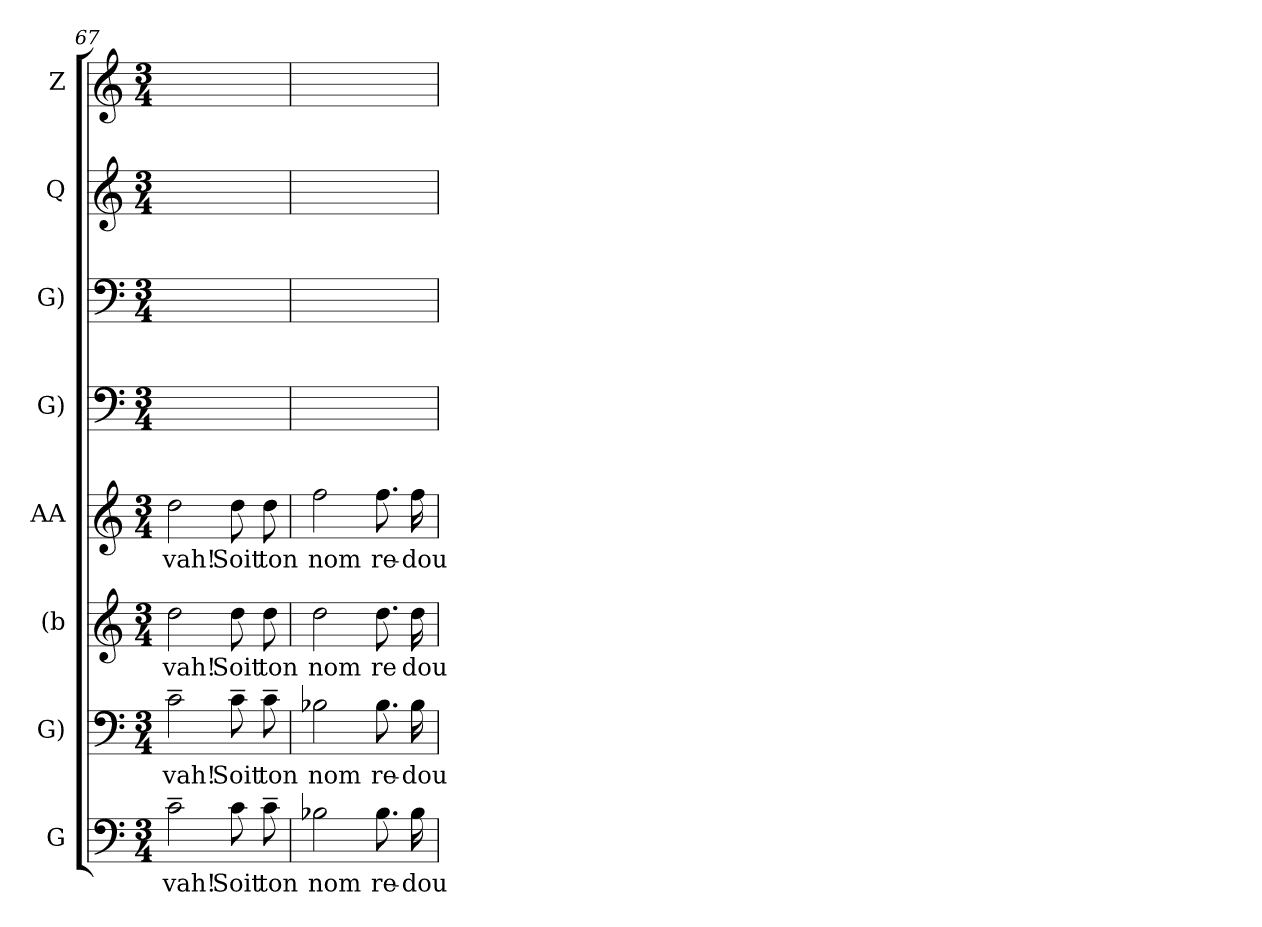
**kern	**text	**kern	**text	**kern	**text	**kern	**text	**kern	**kern	**kern	**kern
*part8	*part8	*part7	*part7	*part6	*part6	*part5	*part5	*part4	*part3	*part2	*part1
*staff8	*staff8	*staff7	*staff7	*staff6	*staff6	*staff5	*staff5	*staff4	*staff3	*staff2	*staff1
*I"G	*	*I"G)	*	*I"(b	*	*I"AA	*	*I"G)	*I"G)	*I"Q	*I"Z
*clefF4	*	*clefF4	*	*clefG2	*	*clefG2	*	*clefF4	*clefF4	*clefG2	*clefG2
*k[]	*	*k[]	*	*k[]	*	*k[]	*	*k[]	*k[]	*k[]	*k[]
*M3/4	*	*M3/4	*	*M3/4	*	*M3/4	*	*M3/4	*M3/4	*M3/4	*M3/4
=67	=67	=67	=67	=67	=67	=67	=67	=67	=67	=67	=67
2c~>i\	vah!	2c~>i\	vah!	2ddi\	vah!	2ddi\	vah!	2.ryy	2.ryy	2.ryy	2.ryy
8ci\	Soit	8c~>i\	Soit	8ddi\	Soit	8ddi\	Soit	.	.	.	.
8c~>i\	ton	8c~>i\	ton	8ddi\	ton	8ddi\	ton	.	.	.	.
=68	=68	=68	=68	=68	=68	=68	=68	=68	=68	=68	=68
2B-Xi\	nom	2B-Xi\	nom	2ddi\	nom	2ffi\	nom	2.ryy	2.ryy	2.ryy	2.ryy
8.B-i\	re-	8.B-i\	re-	8.ddi\	re	8.ffi\	re-	.	.	.	.
16B-i\	dou	16B-i\	dou	16ddi\	dou	16ffi\	dou	.	.	.	.
=	=	=	=	=	=	=	=	=	=	=	=
*-	*-	*-	*-	*-	*-	*-	*-	*-	*-	*-	*-
